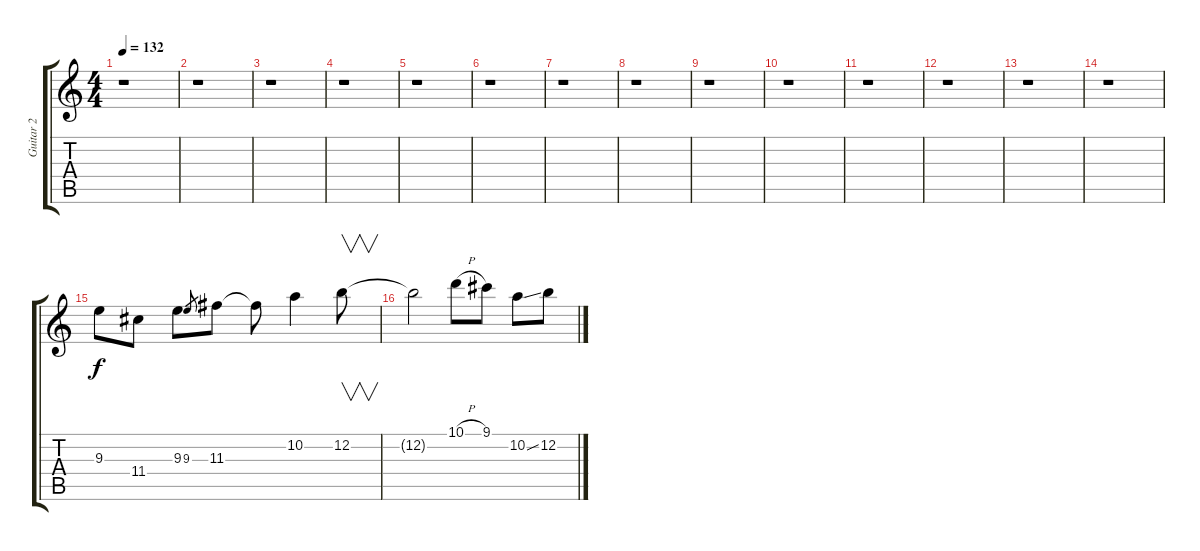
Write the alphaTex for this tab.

\track ("Guitar 2" "Guitar 2") {instrument distortionguitar}
\staff {score tabs}
\tuning (E4 B3 G3 D3 A2 E2) {hide}
\ts (4 4)
\tempo 132
\clef g2
\ks c
r.1{dy f} |
r.1 |
r.1 |
r.1 |
r.1 |
r.1 |
r.1 |
r.1 |
r.1 |
r.1 |
r.1 |
r.1 |
r.1 |
r.1 |
9.3.8 11.4.8 9.3.8 9.3.8{gr} 11.3.8 11.3{t}.8 10.2.4 12.2.8{v} |
12.2{t}.2 10.1{h}.8 9.1.8 10.2{ss}.8 12.2.8
